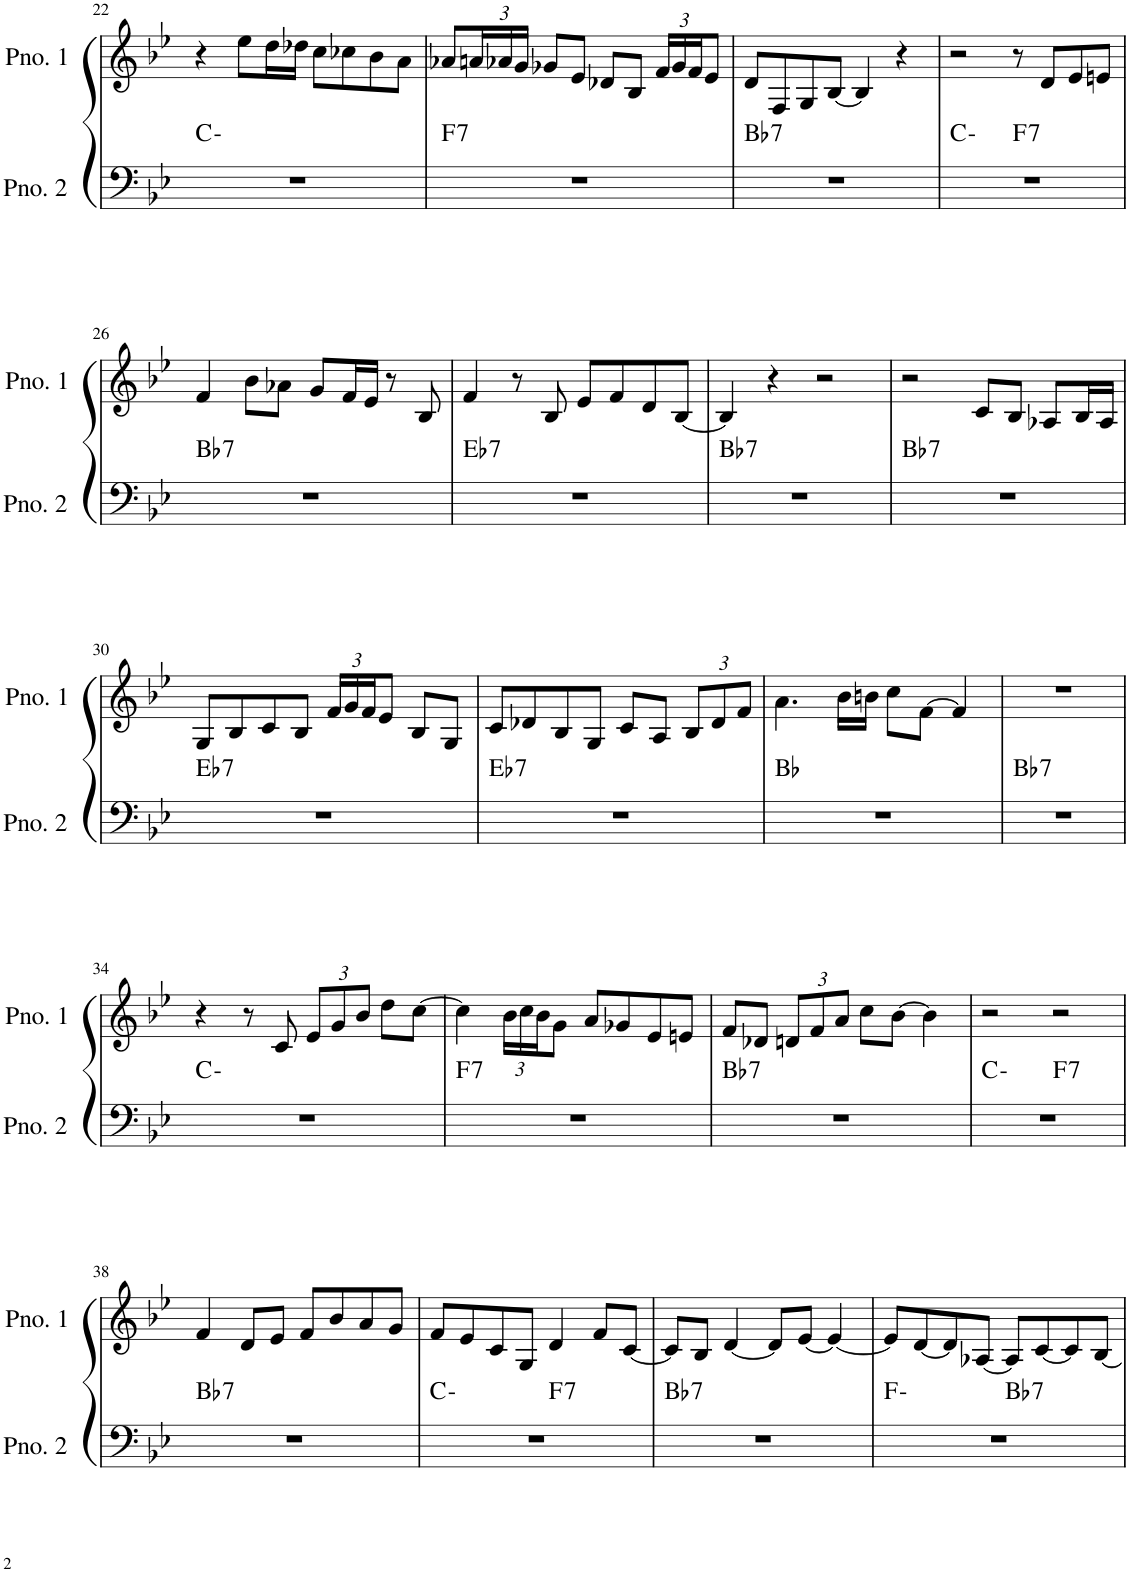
**kern	**harte	**kern
*part2	*part2	*part1
*staff2	*	*staff1
*I"ピアノ 2	*	*I"ピアノ 1
!!LO:PB:g=z
*clefF4	*	*clefG2
*k[b-e-]	*	*k[b-e-]
*M4/4	*	*M4/4
=22	=22	=22
1r	C:min	4r
.	.	8ee-\L
.	.	16dd\L
.	.	16dd-X\JJ
.	.	8cc\L
.	.	8cc-X\
.	.	8b-\
.	.	8a\J
=23	=23	=23
!	!LO:H:kt=7	!
1r	F:7	8a-X/L
*	*	*Xbrackettup
.	.	24an/L
.	.	24a-X/
.	.	24g/JJ
.	.	8g-X/L
.	.	8e-/J
.	.	8d-X/L
.	.	8B-/J
.	.	24f/LL
.	.	24g-/
.	.	24f/J
.	.	8e-/J
=24	=24	=24
!	!LO:H:kt=7	!
1r	Bb:7	8d/L
.	.	8F/
.	.	8G/
.	.	[8B-/J
.	.	4B-/]
.	.	4r
=25	=25	=25
*^	*	*
1r	2ryy	C:min	2r
!	!	!LO:H:kt=7	!
.	2ryy	F:7	8r
.	.	.	8d/L
.	.	.	8e-/
.	.	.	8en/J
!!LO:LB:g=z
=26	=26	=26	=26
!	!	!LO:H:kt=7	!
*v	*v	*	*
1r	Bb:7	4f/
.	.	8b-\L
.	.	8a-X\J
.	.	8g/L
.	.	16f/L
.	.	16e-/JJ
.	.	8r
.	.	8B-/
=27	=27	=27
!	!LO:H:kt=7	!
1r	Eb:7	4f/
.	.	8r
.	.	8B-/
.	.	8e-/L
.	.	8f/
.	.	8d/
.	.	[8B-/J
=28	=28	=28
!	!LO:H:kt=7	!
1r	Bb:7	4B-/]
.	.	4r
.	.	2r
=29	=29	=29
!	!LO:H:kt=7	!
1r	Bb:7	2r
.	.	8c/L
.	.	8B-/J
.	.	8A-X/L
.	.	16B-/L
.	.	16A-/JJ
!!LO:LB:g=z
=30	=30	=30
!	!LO:H:kt=7	!
1r	Eb:7	8G/L
.	.	8B-/
.	.	8c/
.	.	8B-/J
.	.	24f/LL
.	.	24g/
.	.	24f/J
.	.	8e-/J
.	.	8B-/L
.	.	8G/J
=31	=31	=31
!	!LO:H:kt=7	!
1r	Eb:7	8c/L
.	.	8d-X/
.	.	8B-/
.	.	8G/J
.	.	8c/L
.	.	8A/J
.	.	12B-/L
.	.	12d-/
.	.	12f/J
=32	=32	=32
1r	Bb:maj	4.a\
.	.	16b-\LL
.	.	16bn\JJ
.	.	8cc\L
.	.	[8f\J
.	.	4f/]
=33	=33	=33
!	!LO:H:kt=7	!
1r	Bb:7	1r
!!LO:LB:g=z
=34	=34	=34
1r	C:min	4r
.	.	8r
.	.	8c/
.	.	12e-/L
.	.	12g/
.	.	12b-/J
.	.	8dd\L
.	.	[8cc\J
=35	=35	=35
!	!LO:H:kt=7	!
1r	F:7	4cc\]
.	.	24b-\LL
.	.	24cc\
.	.	24b-\J
.	.	8g\J
.	.	8a/L
.	.	8g-X/
.	.	8e-/
.	.	8en/J
=36	=36	=36
!	!LO:H:kt=7	!
1r	Bb:7	8f/L
.	.	8d-X/J
.	.	12dn/L
.	.	12f/
.	.	12a/J
.	.	8cc\L
.	.	[8b-\J
.	.	4b-\]
=37	=37	=37
*^	*	*
1r	2ryy	C:min	2r
!	!	!LO:H:kt=7	!
.	2ryy	F:7	2r
!!LO:LB:g=z
=38	=38	=38	=38
!	!	!LO:H:kt=7	!
*v	*v	*	*
1r	Bb:7	4f/
.	.	8d/L
.	.	8e-/J
.	.	8f/L
.	.	8b-/
.	.	8a/
.	.	8g/J
=39	=39	=39
*^	*	*
1r	2ryy	C:min	8f/L
.	.	.	8e-/
.	.	.	8c/
.	.	.	8G/J
!	!	!LO:H:kt=7	!
.	2ryy	F:7	4d/
.	.	.	8f/L
.	.	.	[8c/J
=40	=40	=40	=40
!	!	!LO:H:kt=7	!
*v	*v	*	*
1r	Bb:7	8c/L]
.	.	8B-/J
.	.	[4d/
.	.	8d/L]
.	.	[8e-/J
.	.	4e-/_
=41	=41	=41
*^	*	*
1r	2ryy	F:min	8e-/L]
.	.	.	[8d/
.	.	.	8d/]
.	.	.	[8A-X/J
!	!	!LO:H:kt=7	!
.	2ryy	Bb:7	8A-/L]
.	.	.	[8c/
.	.	.	8c/]
.	.	.	[8B-/J
*v	*v	*	*
=	=	=
*-	*-	*-
